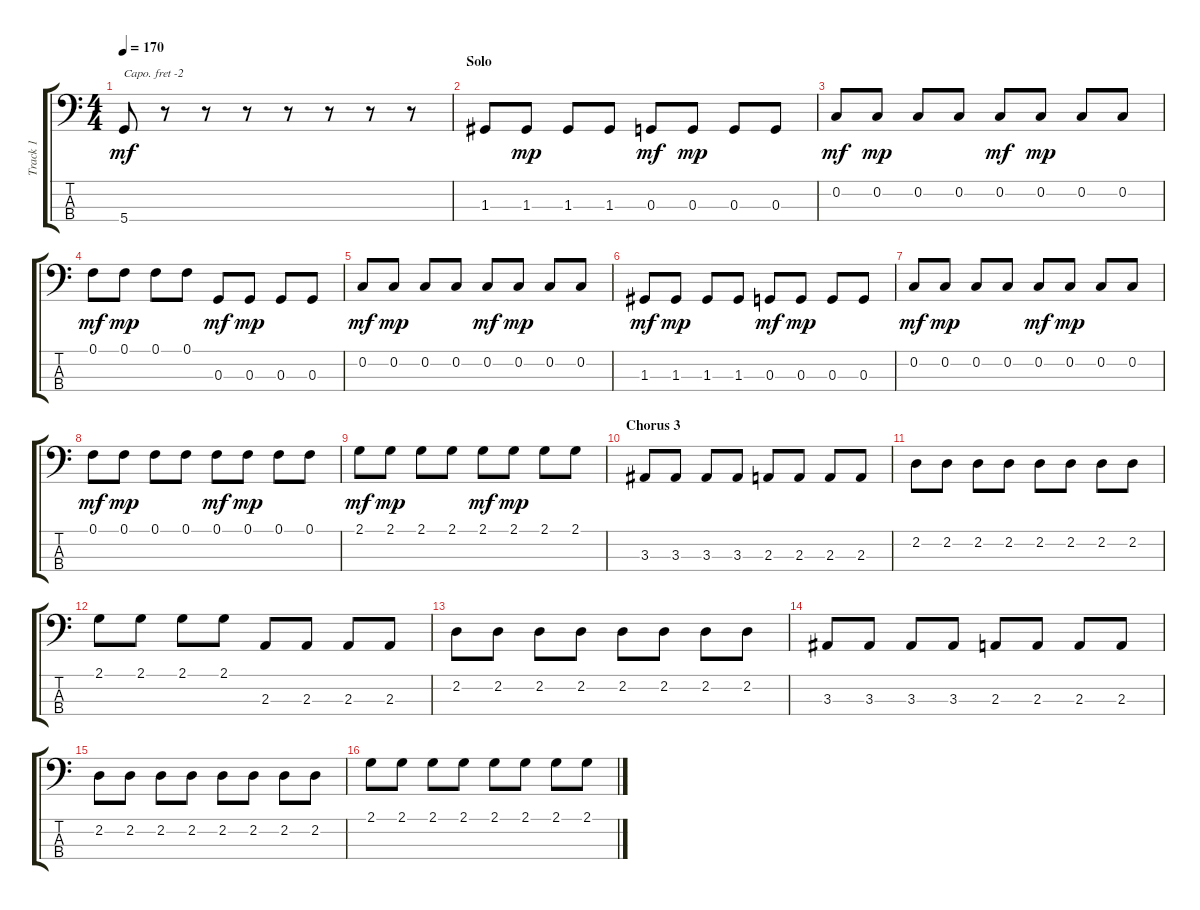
\track ("Track 1" "Track 1") {instrument electricbasspick}
\staff {score tabs}
\capo -2
\tuning (G2 D2 A1 E1) {hide}
\ts (4 4)
\tempo 170
\clef f4
\ks c
5.4.8{dy mf} r.8 r.8 r.8 r.8 r.8 r.8 r.8 |
\section ("" "Solo")
1.3.8 1.3.8{dy mp} 1.3.8 1.3.8 0.3.8{dy mf} 0.3.8{dy mp} 0.3.8 0.3.8 |
0.2.8{dy mf} 0.2.8{dy mp} 0.2.8 0.2.8 0.2.8{dy mf} 0.2.8{dy mp} 0.2.8 0.2.8 |
0.1.8{dy mf} 0.1.8{dy mp} 0.1.8 0.1.8 0.3.8{dy mf} 0.3.8{dy mp} 0.3.8 0.3.8 |
0.2.8{dy mf} 0.2.8{dy mp} 0.2.8 0.2.8 0.2.8{dy mf} 0.2.8{dy mp} 0.2.8 0.2.8 |
1.3.8{dy mf} 1.3.8{dy mp} 1.3.8 1.3.8 0.3.8{dy mf} 0.3.8{dy mp} 0.3.8 0.3.8 |
0.2.8{dy mf} 0.2.8{dy mp} 0.2.8 0.2.8 0.2.8{dy mf} 0.2.8{dy mp} 0.2.8 0.2.8 |
0.1.8{dy mf} 0.1.8{dy mp} 0.1.8 0.1.8 0.1.8{dy mf} 0.1.8{dy mp} 0.1.8 0.1.8 |
2.1.8{dy mf} 2.1.8{dy mp} 2.1.8 2.1.8 2.1.8{dy mf} 2.1.8{dy mp} 2.1.8 2.1.8 |
\section ("" "Chorus 3")
3.3.8 3.3.8 3.3.8 3.3.8 2.3.8 2.3.8 2.3.8 2.3.8 |
2.2.8 2.2.8 2.2.8 2.2.8 2.2.8 2.2.8 2.2.8 2.2.8 |
2.1.8 2.1.8 2.1.8 2.1.8 2.3.8 2.3.8 2.3.8 2.3.8 |
2.2.8 2.2.8 2.2.8 2.2.8 2.2.8 2.2.8 2.2.8 2.2.8 |
3.3.8 3.3.8 3.3.8 3.3.8 2.3.8 2.3.8 2.3.8 2.3.8 |
2.2.8 2.2.8 2.2.8 2.2.8 2.2.8 2.2.8 2.2.8 2.2.8 |
2.1.8 2.1.8 2.1.8 2.1.8 2.1.8 2.1.8 2.1.8 2.1.8
